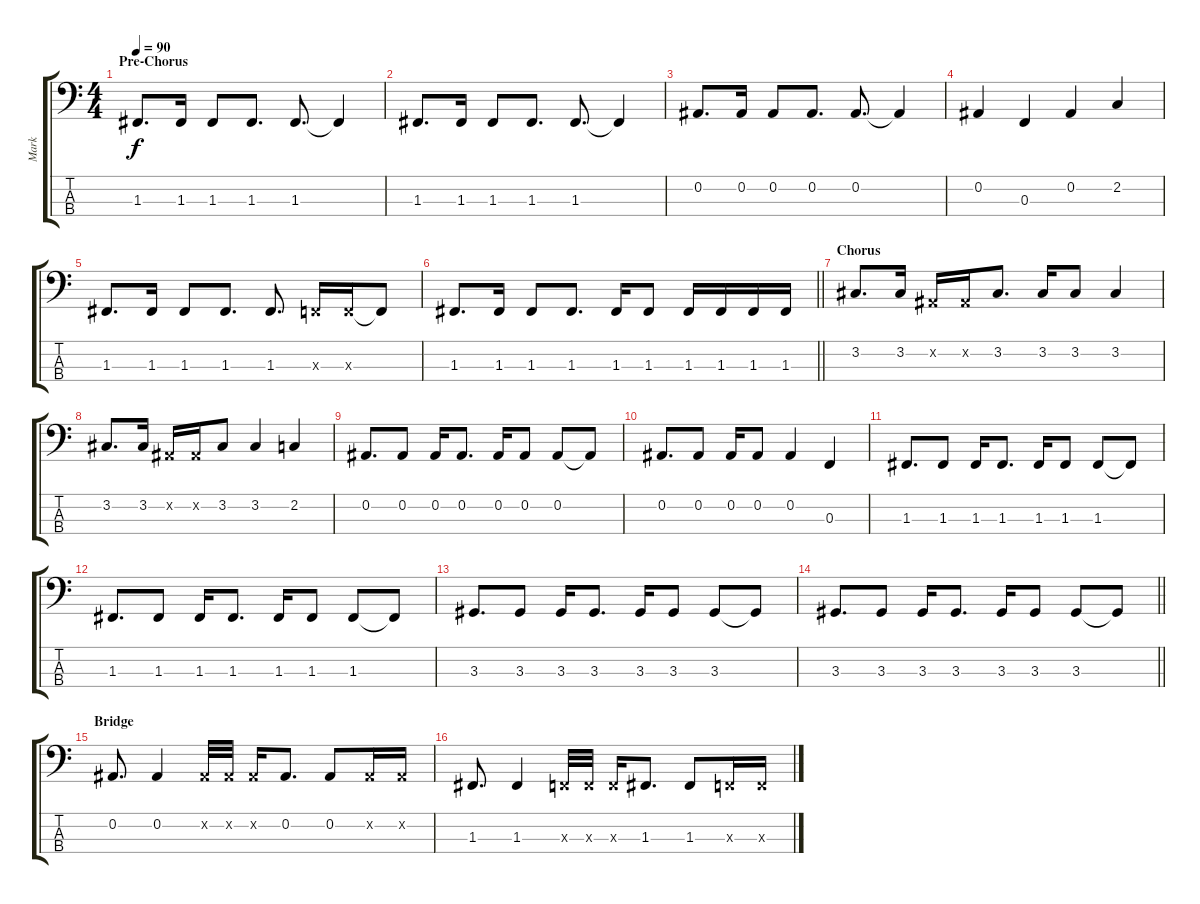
\track ("Mark" "Mark") {instrument electricbassfinger}
\staff {score tabs}
\tuning (Eb2 Bb1 F1 C1) {hide}
\ts (4 4)
\section ("" "Pre-Chorus")
\tempo 90
\clef f4
\ks c
1.3.8{d dy f} 1.3.16 1.3.8 1.3.8{d} 1.3.8{d} 1.3{t}.4 |
1.3.8{d} 1.3.16 1.3.8 1.3.8{d} 1.3.8{d} 1.3{t}.4 |
0.2.8{d} 0.2.16 0.2.8 0.2.8{d} 0.2.8{d} 0.2{t}.4 |
0.2.4 0.3.4 0.2.4 2.2.4 |
1.3.8{d} 1.3.16 1.3.8 1.3.8{d} 1.3.8{d} 0.3{x}.16 0.3{x}.16 0.3{t}.8 |
\barLineRight lightlight
1.3.8{d} 1.3.16 1.3.8 1.3.8{d} 1.3.16 1.3.8 1.3.16 1.3.16 1.3.16 1.3.16 |
\section ("" "Chorus")
3.2.8{d} 3.2.16 0.2{x}.16 0.2{x}.16 3.2.8{d} 3.2.16 3.2.8 3.2.4 |
3.2.8{d} 3.2.16 0.2{x}.16 0.2{x}.16 3.2.8 3.2.4 2.2.4 |
0.2.8{d} 0.2.8 0.2.16 0.2.8{d} 0.2.16 0.2.8 0.2.8 0.2{t}.8 |
0.2.8{d} 0.2.8 0.2.16 0.2.8 0.2.4 0.3.4 |
1.3.8{d} 1.3.8 1.3.16 1.3.8{d} 1.3.16 1.3.8 1.3.8 1.3{t}.8 |
1.3.8{d} 1.3.8 1.3.16 1.3.8{d} 1.3.16 1.3.8 1.3.8 1.3{t}.8 |
3.3.8{d} 3.3.8 3.3.16 3.3.8{d} 3.3.16 3.3.8 3.3.8 3.3{t}.8 |
\barLineRight lightlight
3.3.8{d} 3.3.8 3.3.16 3.3.8{d} 3.3.16 3.3.8 3.3.8 3.3{t}.8 |
\section ("" "Bridge")
0.2.8{d} 0.2.4 0.2{x}.32 0.2{x}.32 0.2{x}.16 0.2.8{d} 0.2.8 0.2{x}.16 0.2{x}.16 |
1.3.8{d} 1.3.4 0.3{x}.32 0.3{x}.32 0.3{x}.16 1.3.8{d} 1.3.8 0.3{x}.16 0.3{x}.16
